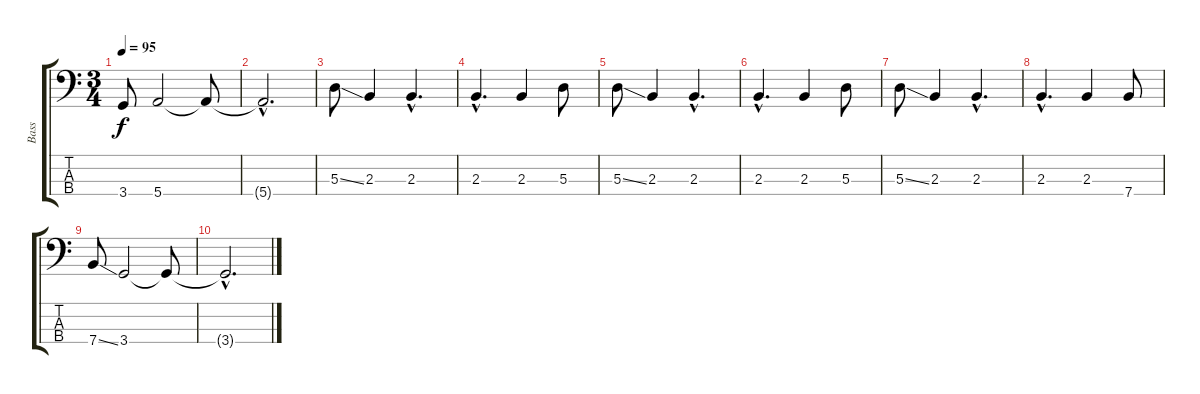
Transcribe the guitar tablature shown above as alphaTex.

\track ("Bass" "Bass") {instrument electricbasspick}
\staff {score tabs}
\tuning (G2 D2 A1 E1) {hide}
\ts (3 4)
\tempo 95
\clef f4
\ks c
3.4.8{dy f} 5.4.2 5.4{t}.8 |
5.4{hac t}.2{d} |
5.3{ss}.8{volume 8} 2.3.4 2.3{hac}.4{d} |
2.3{hac}.4{d} 2.3.4 5.3.8 |
5.3{ss}.8 2.3.4 2.3{hac}.4{d} |
2.3{hac}.4{d} 2.3.4 5.3.8 |
5.3{ss}.8 2.3.4 2.3{hac}.4{d} |
2.3{hac}.4{d} 2.3.4 7.4.8 |
7.4{ss}.8 3.4.2 3.4{t}.8 |
3.4{hac t}.2{d}
